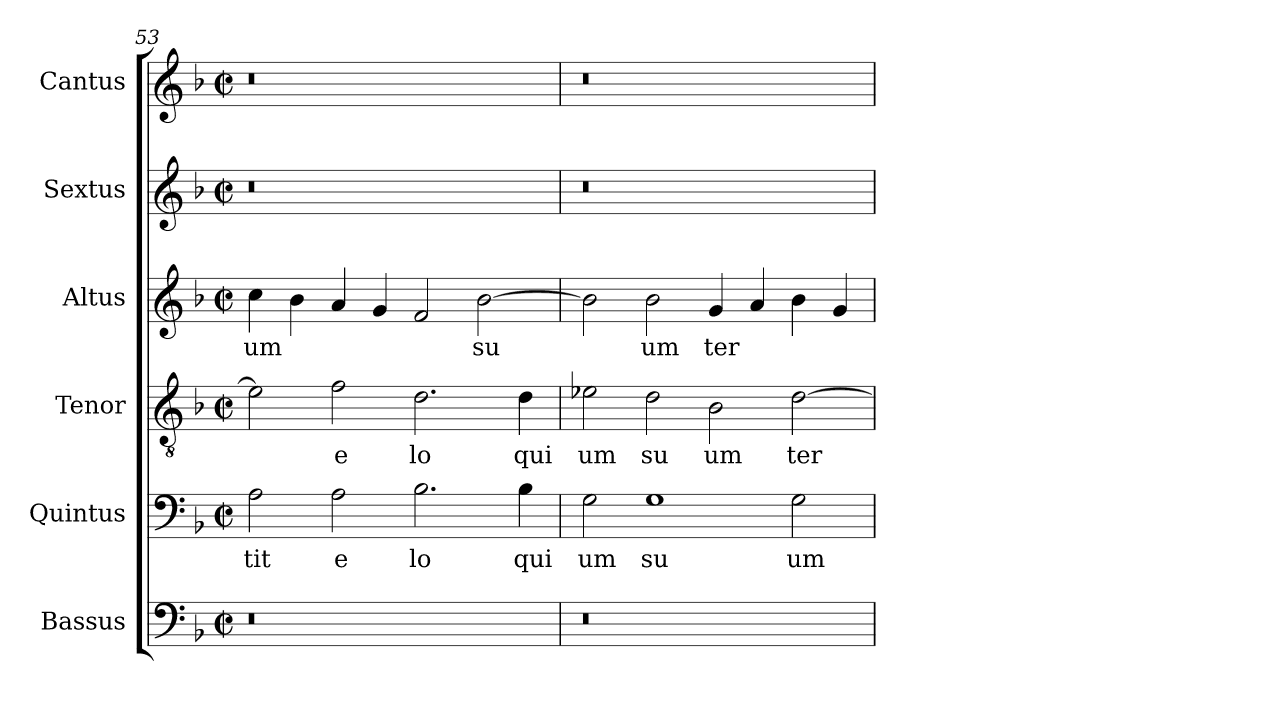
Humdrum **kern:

**kern	**kern	**text	**kern	**text	**kern	**text	**kern	**kern
*part6	*part5	*part5	*part4	*part4	*part3	*part3	*part2	*part1
*staff6	*staff5	*staff5	*staff4	*staff4	*staff3	*staff3	*staff2	*staff1
*I"Bassus	*I"Quintus	*	*I"Tenor	*	*I"Altus	*	*I"Sextus	*I"Cantus
*I'Bassus	*I'Quintus	*	*I'Tenor	*	*I'Altus	*	*I'Sextus	*I'Cantus
*clefF4	*clefF4	*	*clefGv2	*	*clefG2	*	*clefG2	*clefG2
*k[b-]	*k[b-]	*	*k[b-]	*	*k[b-]	*	*k[b-]	*k[b-]
*F:	*F:	*	*F:	*	*F:	*	*F:	*F:
*M2/2	*M2/2	*	*M2/2	*	*M2/2	*	*M2/2	*M2/2
*met(c|)	*met(c|)	*	*met(c|)	*	*met(c|)	*	*met(c|)	*met(c|)
=53	=53	=53	=53	=53	=53	=53	=53	=53
!	!	!LO:LY:b:cj	!	!	!	!LO:LY:b	!	!
0r	2A\	tit	2e\]	.	4cc\	um	0r	0r
.	.	.	.	.	4b-\	.	.	.
!	!	!LO:LY:b:cj	!	!LO:LY:b:cj	!	!	!	!
.	2A\	e	2f\	e	4a/	.	.	.
.	.	.	.	.	4g/	.	.	.
!	!	!LO:LY:b:cj	!	!LO:LY:b:cj	!	!	!	!
.	2.B-\	lo	2.d\	lo	2f/	.	.	.
!	!	!	!	!	!	!LO:LY:b:cj	!	!
.	.	.	.	.	[>2b-\	su	.	.
!	!	!LO:LY:b:cj	!	!LO:LY:b:cj	!	!	!	!
.	4B-\	qui	4d\	qui	.	.	.	.
=54	=54	=54	=54	=54	=54	=54	=54	=54
!	!	!LO:LY:b:cj	!	!LO:LY:b:cj	!	!	!	!
0r	2G\	um	2e-X\	um	2b-\]	.	0r	0r
!	!	!LO:LY:b:cj	!	!LO:LY:b:cj	!	!LO:LY:b:cj	!	!
.	1G	su	2d\	su	2b-\	um	.	.
!	!	!	!	!LO:LY:b:cj	!	!LO:LY:b	!	!
.	.	.	2B-\	um	4g/	ter	.	.
.	.	.	.	.	4a/	.	.	.
!	!	!LO:LY:b:cj	!	!LO:LY:b	!	!	!	!
.	2G\	um	[>2d\	ter	4b-\	.	.	.
.	.	.	.	.	4g/	.	.	.
=	=	=	=	=	=	=	=	=
*-	*-	*-	*-	*-	*-	*-	*-	*-
